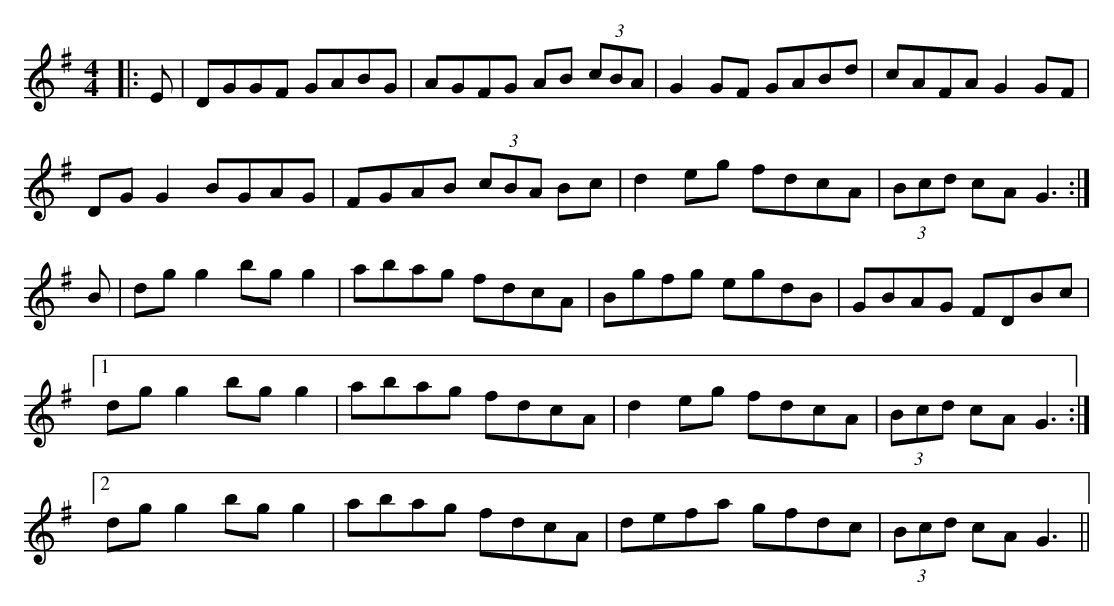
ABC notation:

X:1
M:4/4
K:G
|:E|DGGF GABG|AGFG AB (3cBA|G2 GF GABd|cAFA G2 GF|
DG G2 BGAG|FGAB (3cBA Bc|d2 eg fdcA|(3Bcd cA G3:|
B|dg g2 bg g2|abag fdcA|Bgfg egdB|GBAG FDBc|
[1 dg g2 bg g2|abag fdcA|d2 eg fdcA|(3Bcd cA G3:|
[2 dg g2 bg g2|abag fdcA|defa gfdc|(3Bcd cA G3||
